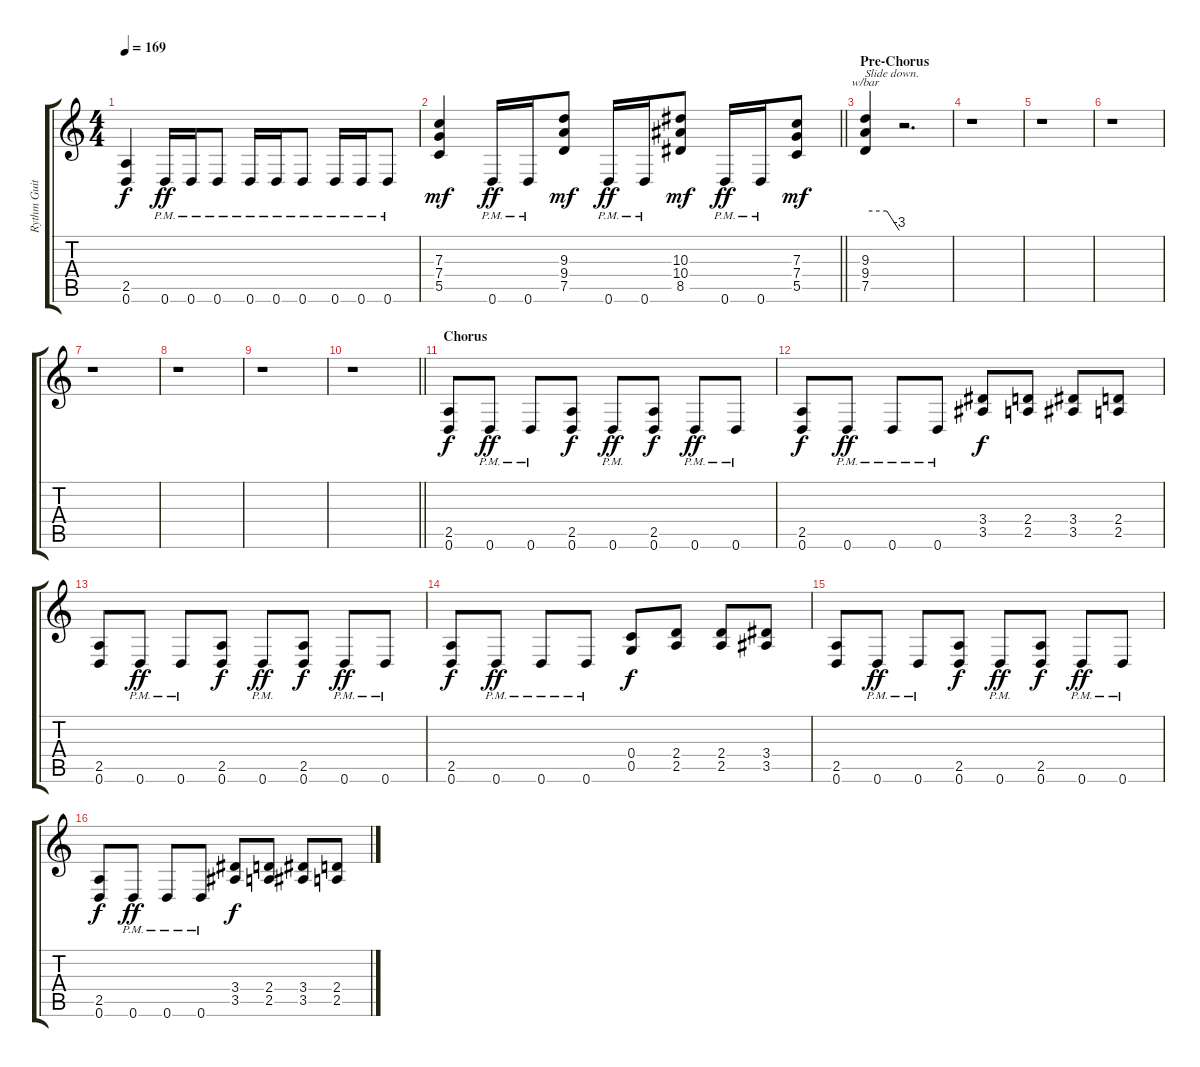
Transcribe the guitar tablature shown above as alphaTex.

\track ("Rythm Guitar 2" "Rythm Guit") {instrument distortionguitar}
\staff {score tabs}
\tuning (D4 A3 F3 C3 G2 D2) {hide}
\ts (4 4)
\tempo 169
\clef g2
\ks c
(2.5 0.6).4{dy f} 0.6{pm}.16{dy ff} 0.6{pm}.16 0.6{pm}.8 0.6{pm}.16 0.6{pm}.16 0.6{pm}.8 0.6{pm}.16 0.6{pm}.16 0.6{pm}.8 |
\barLineRight lightlight
(7.3 7.4 5.5).4{dy mf} 0.6{pm}.16{dy ff} 0.6{pm}.16 (9.3 9.4 7.5).8{dy mf} 0.6{pm}.16{dy ff} 0.6{pm}.16 (10.3 10.4 8.5).8{dy mf} 0.6{pm}.16{dy ff} 0.6{pm}.16 (7.3 7.4 5.5).8{dy mf} |
\section ("" "Pre-Chorus")
(9.3 9.4 7.5).4{tbe (custom default 0 0 38 0 60 -12) txt "Slide down."} r.2{d} |
r.1 |
r.1 |
r.1 |
r.1 |
r.1 |
r.1 |
\barLineRight lightlight
r.1 |
\section ("" "Chorus")
(2.5 0.6).8{dy f} 0.6{pm}.8{dy ff} 0.6{pm}.8 (2.5 0.6).8{dy f} 0.6{pm}.8{dy ff} (2.5 0.6).8{dy f} 0.6{pm}.8{dy ff} 0.6{pm}.8 |
(2.5 0.6).8{dy f} 0.6{pm}.8{dy ff} 0.6{pm}.8 0.6{pm}.8 (3.4 3.5).8{dy f} (2.4 2.5).8 (3.4 3.5).8 (2.4 2.5).8 |
(2.5 0.6).8 0.6{pm}.8{dy ff} 0.6{pm}.8 (2.5 0.6).8{dy f} 0.6{pm}.8{dy ff} (2.5 0.6).8{dy f} 0.6{pm}.8{dy ff} 0.6{pm}.8 |
(2.5 0.6).8{dy f} 0.6{pm}.8{dy ff} 0.6{pm}.8 0.6{pm}.8 (0.4 0.5).8{dy f} (2.4 2.5).8 (2.4 2.5).8 (3.4 3.5).8 |
(2.5 0.6).8 0.6{pm}.8{dy ff} 0.6{pm}.8 (2.5 0.6).8{dy f} 0.6{pm}.8{dy ff} (2.5 0.6).8{dy f} 0.6{pm}.8{dy ff} 0.6{pm}.8 |
(2.5 0.6).8{dy f} 0.6{pm}.8{dy ff} 0.6{pm}.8 0.6{pm}.8 (3.4 3.5).8{dy f} (2.4 2.5).8 (3.4 3.5).8 (2.4 2.5).8
